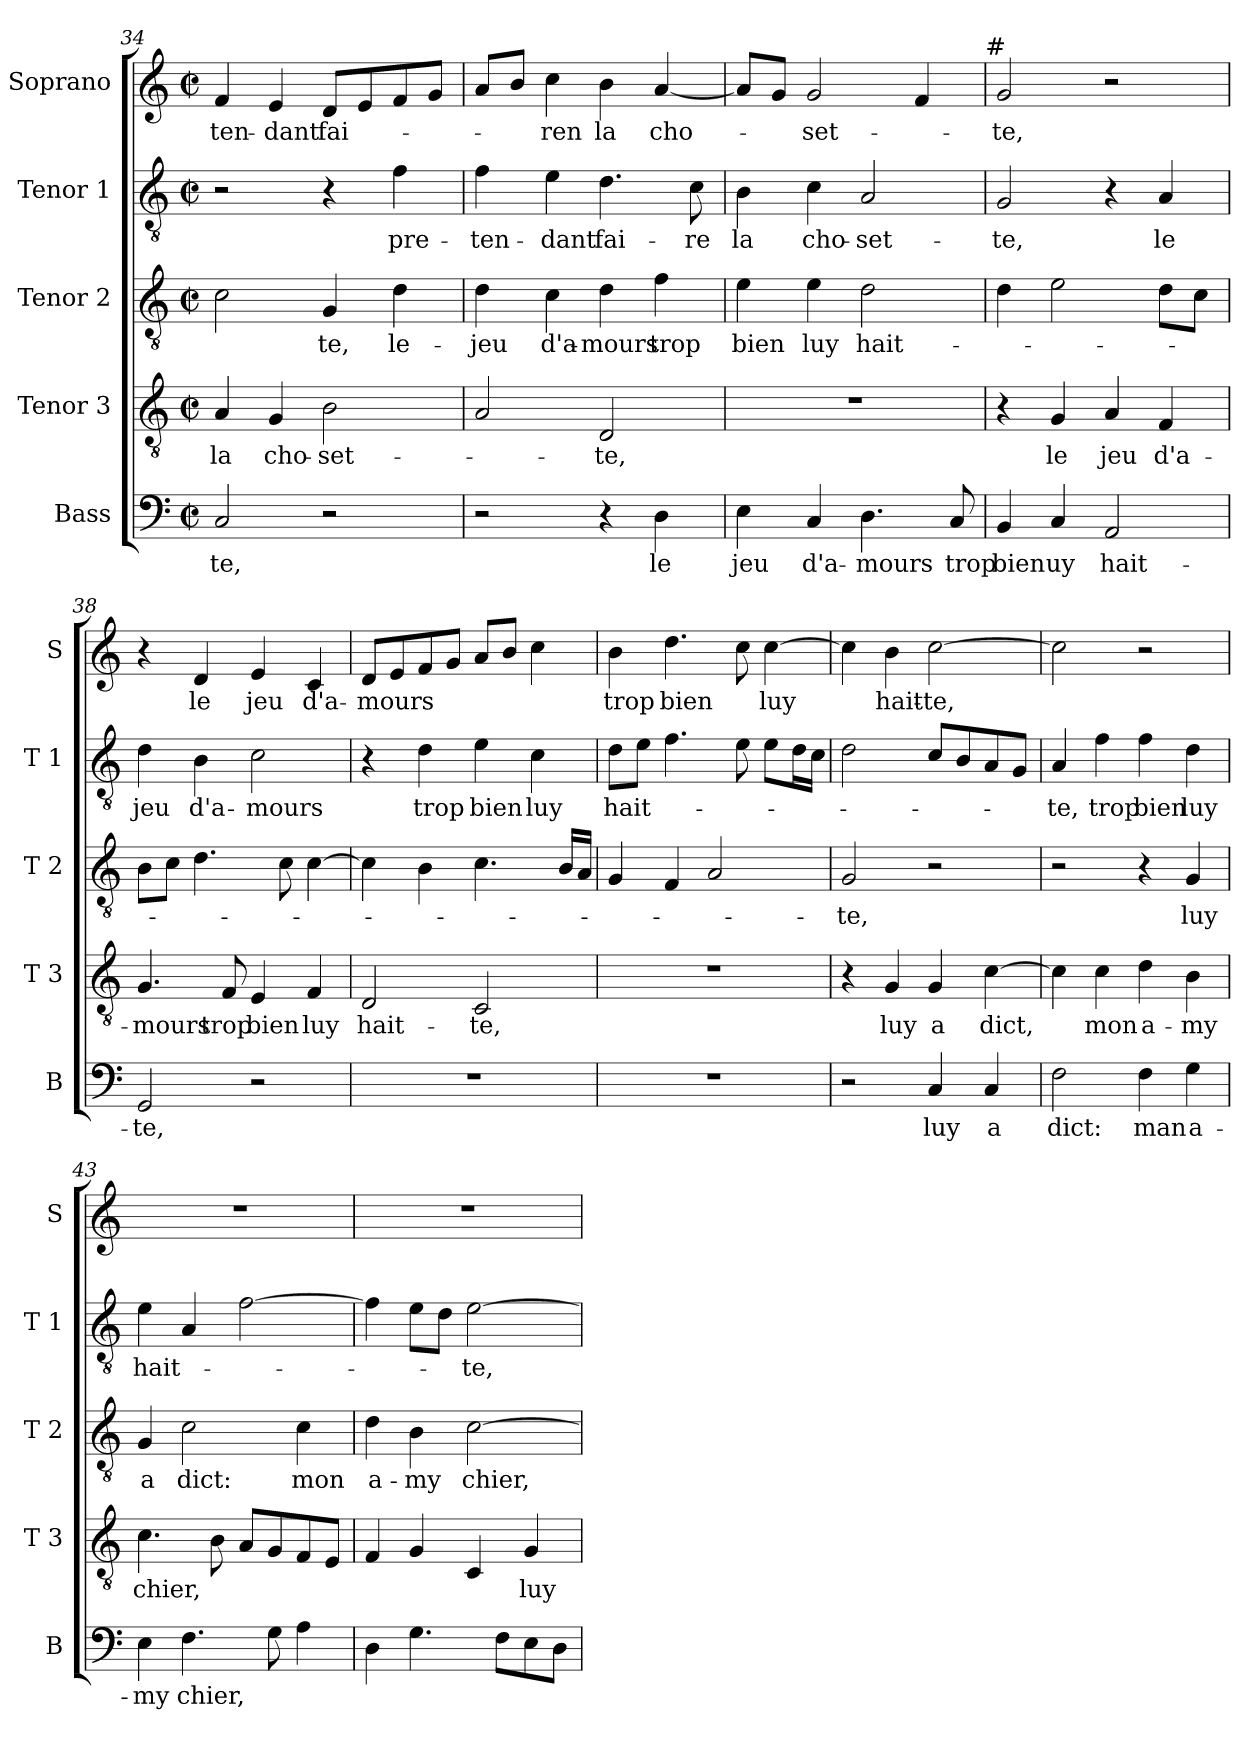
**kern	**text	**kern	**text	**kern	**text	**kern	**text	**kern	**text
*part5	*part5	*part4	*part4	*part3	*part3	*part2	*part2	*part1	*part1
*staff5	*staff5	*staff4	*staff4	*staff3	*staff3	*staff2	*staff2	*staff1	*staff1
*I"Bass	*	*I"Tenor 3	*	*I"Tenor 2	*	*I"Tenor 1	*	*I"Soprano	*
*I'B	*	*I'T 3	*	*I'T 2	*	*I'T 1	*	*I'S	*
*clefF4	*	*clefGv2	*	*clefGv2	*	*clefGv2	*	*clefG2	*
*k[]	*	*k[]	*	*k[]	*	*k[]	*	*k[]	*
*C:	*	*C:	*	*C:	*	*C:	*	*C:	*
*M2/2	*	*M2/2	*	*M2/2	*	*M2/2	*	*M2/2	*
*met(c|)	*	*met(c|)	*	*met(c|)	*	*met(c|)	*	*met(c|)	*
=34	=34	=34	=34	=34	=34	=34	=34	=34	=34
2C/	-te,	4A/	la	2c\	.	2r	.	4f/	-ten-
.	.	4G/	cho-	.	.	.	.	4e/	-dant
2r	.	2B\	-set-	4G/	-te,	4r	.	8d/L	fai-
.	.	.	.	.	.	.	.	8e/	.
.	.	.	.	4d\	le-	4f\	pre-	8f/	.
.	.	.	.	.	.	.	.	8g/J	.
=35	=35	=35	=35	=35	=35	=35	=35	=35	=35
2r	.	2A/	.	4d\	-jeu	4f\	-ten-	8a/L	.
.	.	.	.	.	.	.	.	8b/J	.
.	.	.	.	4c\	d'a-	4e\	-dant	4cc\	-ren
4r	.	2D/	-te,	4d\	-mours	4.d\	fai-	4b\	la
4D\	le	.	.	4f\	trop	.	.	[4a/	cho-
.	.	.	.	.	.	8c\	-re	.	.
=36	=36	=36	=36	=36	=36	=36	=36	=36	=36
4E\	jeu	1r	.	4e\	bien	4B\	la	8a/L]	.
.	.	.	.	.	.	.	.	8g/J	.
4C/	d'a-	.	.	4e\	luy	4c\	cho-	2g/	-set-
4.D\	-mours	.	.	2d\	hait-	2A/	-set-	.	.
.	.	.	.	.	.	.	.	4f/	.
8C/	trop	.	.	.	.	.	.	.	.
!	!	!	!	!	!	!	!	!LO:TX:a:t=#	!
!!LO:PB:g=z
=37	=37	=37	=37	=37	=37	=37	=37	=37	=37
4BB/	bien	4r	.	4d\	.	2G/	-te,	2g/	-te,
4C/	uy	4G/	le	2e\	.	.	.	.	.
2AA/	hait-	4A/	jeu	.	.	4r	.	2r	.
.	.	4F/	d'a-	8d\L	.	4A/	le	.	.
.	.	.	.	8c\J	.	.	.	.	.
=38	=38	=38	=38	=38	=38	=38	=38	=38	=38
2GG/	-te,	4.G/	-mours	8B\L	.	4d\	jeu	4r	.
.	.	.	.	8c\J	.	.	.	.	.
.	.	.	.	4.d\	.	4B\	d'a-	4d/	le
.	.	8F/	trop	.	.	.	.	.	.
2r	.	4E/	bien	.	.	2c\	-mours	4e/	jeu
.	.	.	.	8c\	.	.	.	.	.
.	.	4F/	luy	[4c\	.	.	.	4c/	d'a-
=39	=39	=39	=39	=39	=39	=39	=39	=39	=39
1r	.	2D/	hait-	4c\]	.	4r	.	8d/L	-mours
.	.	.	.	.	.	.	.	8e/	.
.	.	.	.	4B\	.	4d\	trop	8f/	.
.	.	.	.	.	.	.	.	8g/J	.
.	.	2C/	-te,	4.c\	.	4e\	bien	8a/L	.
.	.	.	.	.	.	.	.	8b/J	.
.	.	.	.	.	.	4c\	luy	4cc\	.
.	.	.	.	16B/LL	.	.	.	.	.
.	.	.	.	16A/JJ	.	.	.	.	.
=40	=40	=40	=40	=40	=40	=40	=40	=40	=40
1r	.	1r	.	4G/	.	8d\L	hait-	4b\	trop
.	.	.	.	.	.	8e\J	.	.	.
.	.	.	.	4F/	.	4.f\	.	4.dd\	bien
.	.	.	.	2A/	.	.	.	.	.
.	.	.	.	.	.	8e\	.	8cc\	.
.	.	.	.	.	.	8e\L	.	[4cc\	luy
.	.	.	.	.	.	16d\L	.	.	.
.	.	.	.	.	.	16c\JJ	.	.	.
=41	=41	=41	=41	=41	=41	=41	=41	=41	=41
2r	.	4r	.	2G/	-te,	2d\	.	4cc\]	.
.	.	4G/	luy	.	.	.	.	4b\	hait-
4C/	luy	4G/	a	2r	.	8c/L	.	[2cc\	-te,
.	.	.	.	.	.	8B/	.	.	.
4C/	a	[4c\	dict,	.	.	8A/	.	.	.
.	.	.	.	.	.	8G/J	.	.	.
!!LO:LB:g=z
=42	=42	=42	=42	=42	=42	=42	=42	=42	=42
2F\	dict:	4c\]	.	2r	.	4A/	-te,	2cc\]	.
.	.	4c\	mon	.	.	4f\	trop	.	.
4F\	man	4d\	a-	4r	.	4f\	bien	2r	.
4G\	a-	4B\	-my	4G/	luy	4d\	luy	.	.
=43	=43	=43	=43	=43	=43	=43	=43	=43	=43
4E\	-my	4.c\	chier,	4G/	a	4e\	hait-	1r	.
4.F\	chier,	.	.	2c\	dict:	4A/	.	.	.
.	.	8B\	.	.	.	.	.	.	.
.	.	8A/L	.	.	.	[2f\	.	.	.
8G\	.	8G/	.	.	.	.	.	.	.
4A\	.	8F/	.	4c\	mon	.	.	.	.
.	.	8E/J	.	.	.	.	.	.	.
=44	=44	=44	=44	=44	=44	=44	=44	=44	=44
4D\	.	4F/	.	4d\	a-	4f\]	.	1r	.
4.G\	.	4G/	.	4B\	-my	8e\L	.	.	.
.	.	.	.	.	.	8d\J	.	.	.
.	.	4C/	.	[2c\	chier,	[2e\	-te,	.	.
8F\L	.	.	.	.	.	.	.	.	.
8E\	.	4G/	luy	.	.	.	.	.	.
8D\J	.	.	.	.	.	.	.	.	.
=	=	=	=	=	=	=	=	=	=
*-	*-	*-	*-	*-	*-	*-	*-	*-	*-
